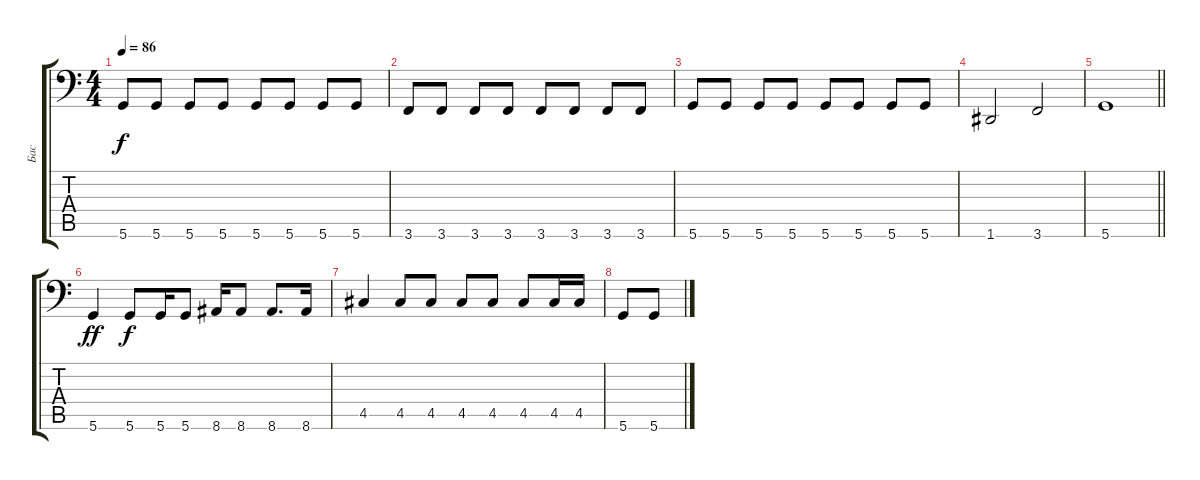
\track ("Бас" "Бас") {instrument electricbasspick}
\staff {score tabs}
\tuning (E3 B2 G2 D2 A1 D1) {hide}
\ts (4 4)
\tempo 86
\clef f4
\ks c
5.6.8{dy f} 5.6.8 5.6.8 5.6.8 5.6.8 5.6.8 5.6.8 5.6.8 |
3.6.8 3.6.8 3.6.8 3.6.8 3.6.8 3.6.8 3.6.8 3.6.8 |
5.6.8 5.6.8 5.6.8 5.6.8 5.6.8 5.6.8 5.6.8 5.6.8 |
1.6.2 3.6.2 |
\barLineRight lightlight
5.6.1 |
5.6.4{dy ff} 5.6.8{dy f} 5.6.16 5.6.8 8.6.16 8.6.8 8.6.8{d} 8.6.16 |
4.5.4 4.5.8 4.5.8 4.5.8 4.5.8 4.5.8 4.5.16 4.5.16 |
5.6.8 5.6.8
